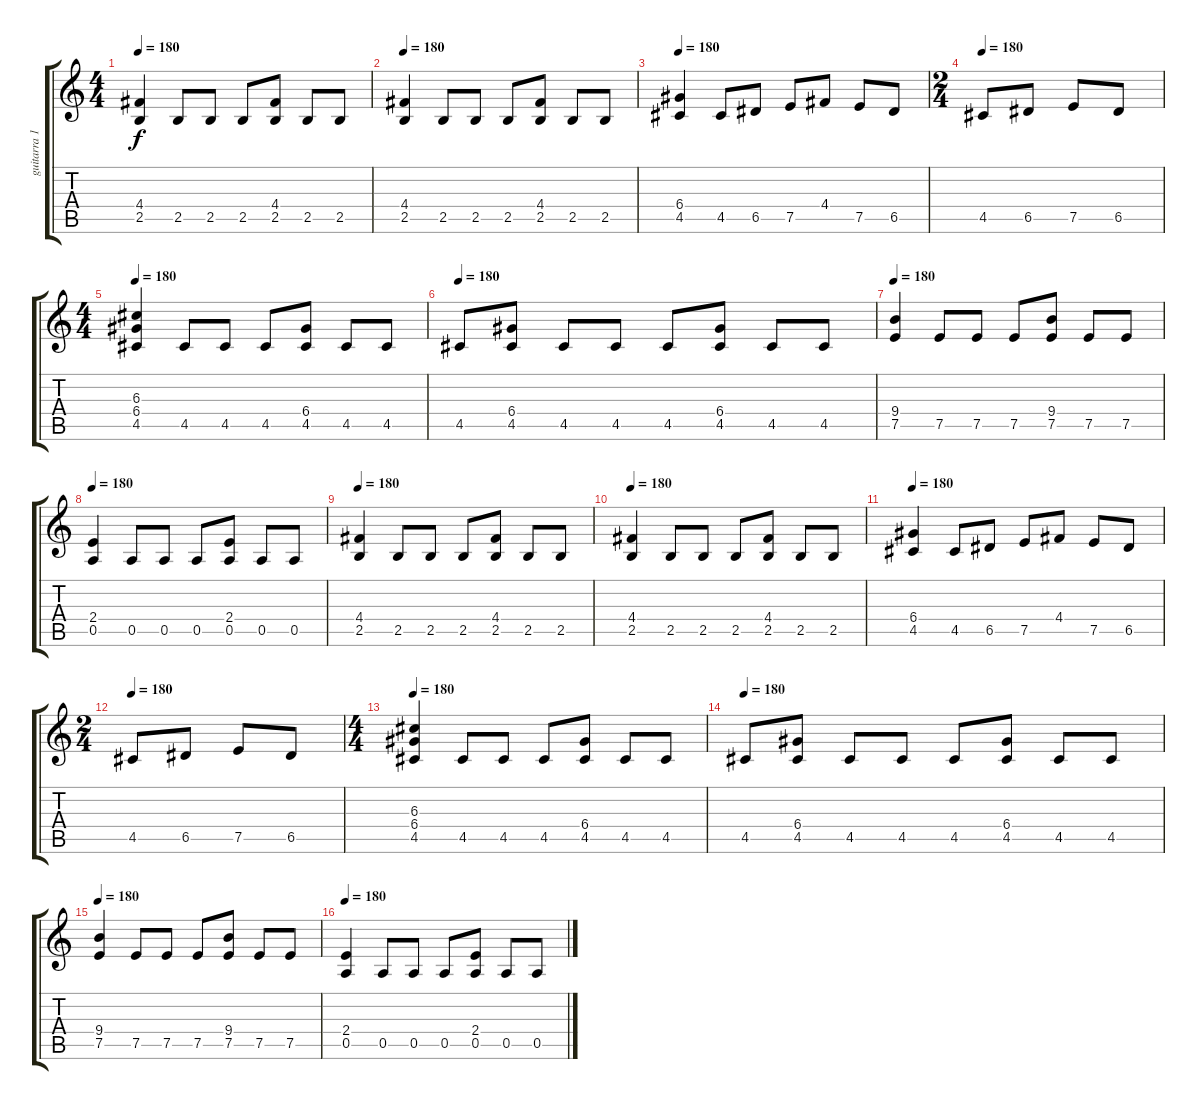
\track ("guitarra 1" "guitarra 1") {instrument distortionguitar}
\staff {score tabs}
\tuning (E4 B3 G3 D3 A2 E2) {hide}
\ts (4 4)
\tempo 180
\clef g2
\ks c
(4.4 2.5).4{dy f} 2.5.8 2.5.8 2.5.8 (4.4 2.5).8 2.5.8 2.5.8 |
\tempo 180
(4.4 2.5).4 2.5.8 2.5.8 2.5.8 (4.4 2.5).8 2.5.8 2.5.8 |
\tempo 180
(6.4 4.5).4 4.5.8 6.5.8 7.5.8 4.4.8 7.5.8 6.5.8 |
\ts (2 4)
\tempo 180
4.5.8 6.5.8 7.5.8 6.5.8 |
\ts (4 4)
\tempo 180
(6.3 6.4 4.5).4 4.5.8 4.5.8 4.5.8 (6.4 4.5).8 4.5.8 4.5.8 |
\tempo 180
4.5.8 (6.4 4.5).8 4.5.8 4.5.8 4.5.8 (6.4 4.5).8 4.5.8 4.5.8 |
\tempo 180
(9.4 7.5).4 7.5.8 7.5.8 7.5.8 (9.4 7.5).8 7.5.8 7.5.8 |
\tempo 180
(2.4 0.5).4 0.5.8 0.5.8 0.5.8 (2.4 0.5).8 0.5.8 0.5.8 |
\tempo 180
(4.4 2.5).4 2.5.8 2.5.8 2.5.8 (4.4 2.5).8 2.5.8 2.5.8 |
\tempo 180
(4.4 2.5).4 2.5.8 2.5.8 2.5.8 (4.4 2.5).8 2.5.8 2.5.8 |
\tempo 180
(6.4 4.5).4 4.5.8 6.5.8 7.5.8 4.4.8 7.5.8 6.5.8 |
\ts (2 4)
\tempo 180
4.5.8 6.5.8 7.5.8 6.5.8 |
\ts (4 4)
\tempo 180
(6.3 6.4 4.5).4 4.5.8 4.5.8 4.5.8 (6.4 4.5).8 4.5.8 4.5.8 |
\tempo 180
4.5.8 (6.4 4.5).8 4.5.8 4.5.8 4.5.8 (6.4 4.5).8 4.5.8 4.5.8 |
\tempo 180
(9.4 7.5).4 7.5.8 7.5.8 7.5.8 (9.4 7.5).8 7.5.8 7.5.8 |
\tempo 180
(2.4 0.5).4 0.5.8 0.5.8 0.5.8 (2.4 0.5).8 0.5.8 0.5.8
